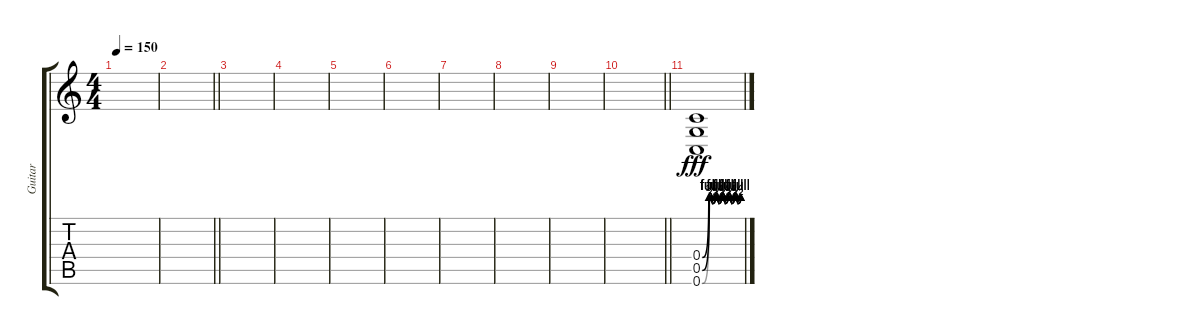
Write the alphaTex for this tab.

\track ("Guitar" "Guitar") {instrument distortionguitar}
\staff {score tabs}
\tuning (D4 A3 F3 C3 G2 C2) {hide}
\ts (4 4)
\section ("" "")
\tempo 150
\clef g2
\ks c
|
\barLineRight lightlight
|
\section ("" "")
|
|
|
|
|
|
|
\barLineRight lightlight
|
\section ("" "")
(0.4{be (custom 0 0 10 4 15 2 20 4 25 2 30 4 35 2 40 4 45 2 50 4 55 2 60 4)} 0.5{be (custom 0 0 11 4 15 2 21 4 25 2 30 4 35 2 40 4 45 2 50 4 55 2 60 4)} 0.6{be (custom 0 0 11 4 15 2 20 4 25 2 30 4 35 2 40 4 45 2 50 4 54 2 60 4)}).1{dy fff volume 16 balance 8 instrument melodictom}
